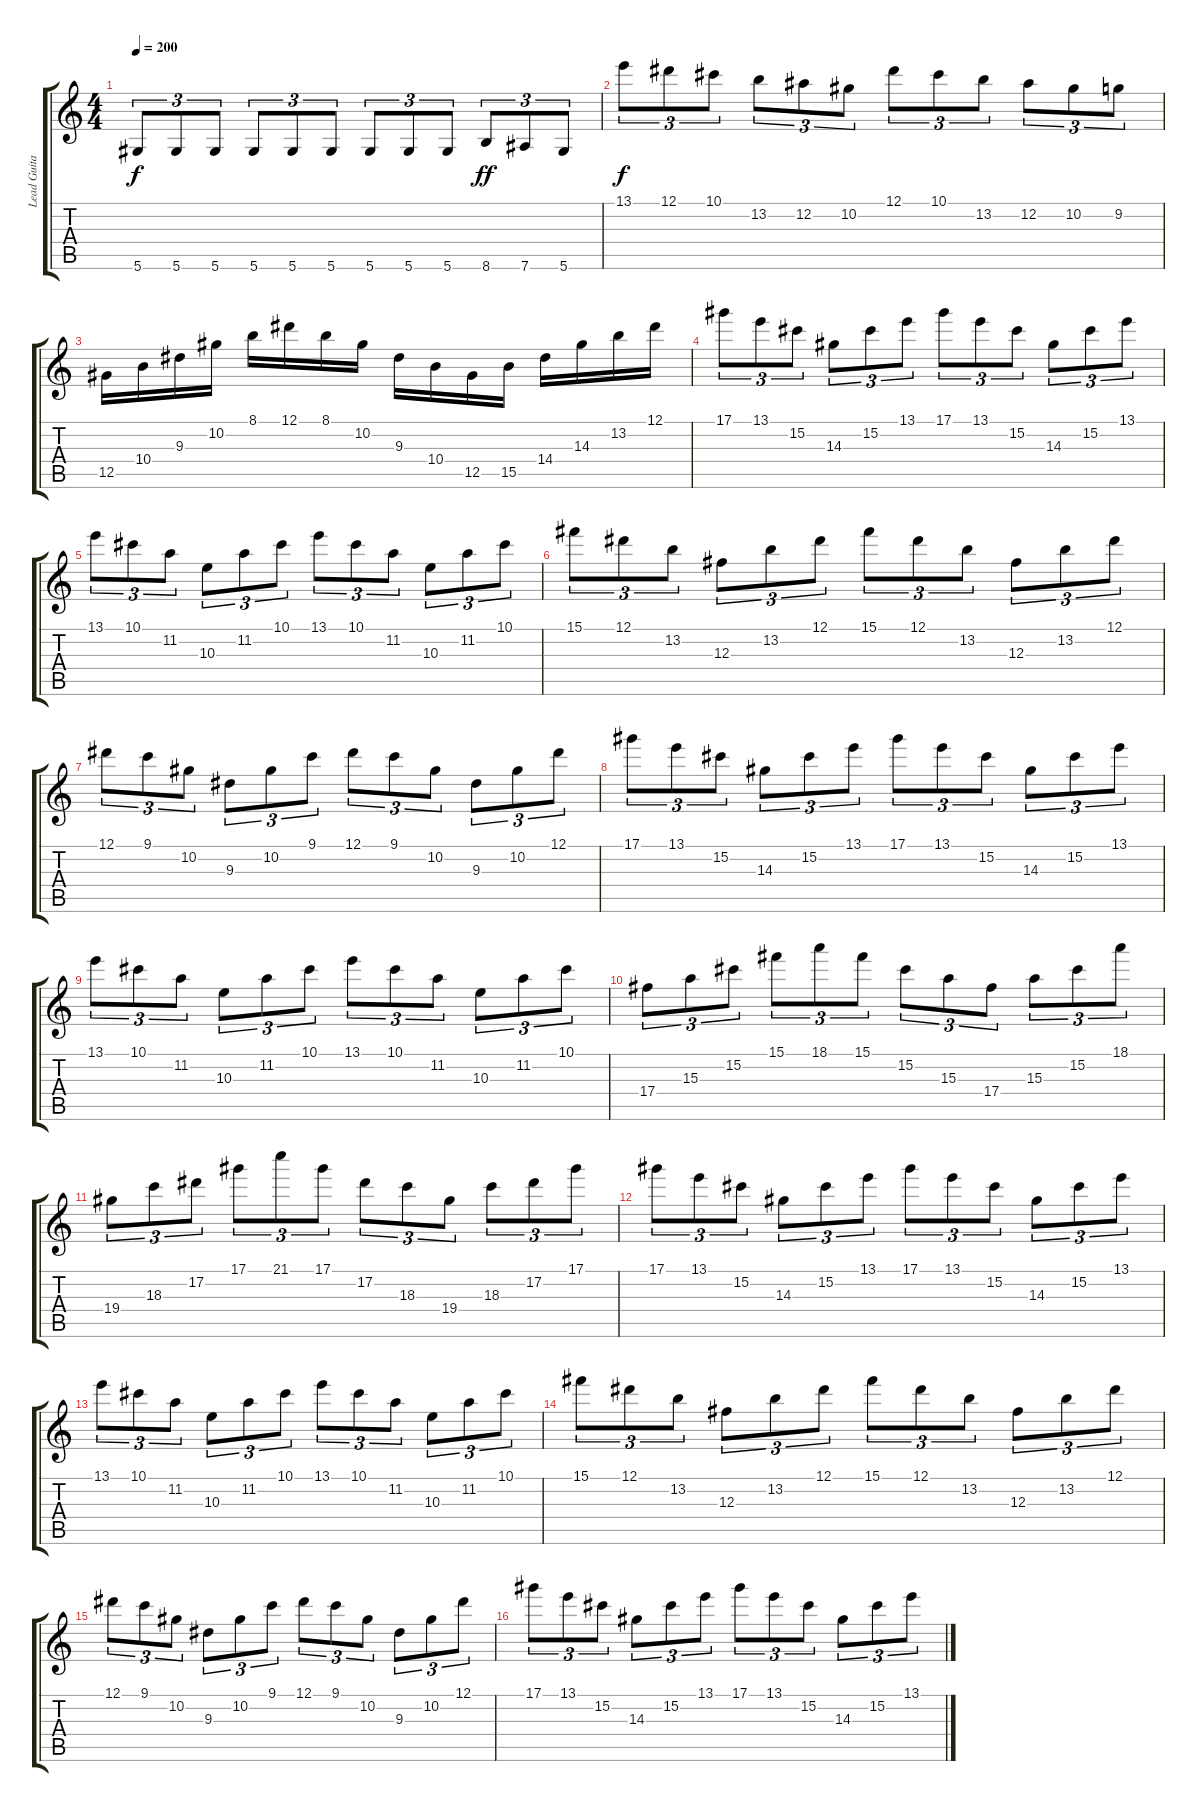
\track ("Lead Guitar" "Lead Guita") {instrument distortionguitar}
\staff {score tabs}
\tuning (Eb4 Bb3 Gb3 Db3 Ab2 Eb2) {hide}
\ts (4 4)
\tempo 200
\clef g2
\ks c
5.6.8{tu (3 2) dy f} 5.6.8{tu (3 2)} 5.6.8{tu (3 2)} 5.6.8{tu (3 2)} 5.6.8{tu (3 2)} 5.6.8{tu (3 2)} 5.6.8{tu (3 2)} 5.6.8{tu (3 2)} 5.6.8{tu (3 2)} 8.6.8{tu (3 2) dy ff} 7.6.8{tu (3 2)} 5.6.8{tu (3 2)} |
13.1.8{tu (3 2) dy f} 12.1.8{tu (3 2)} 10.1.8{tu (3 2)} 13.2.8{tu (3 2)} 12.2.8{tu (3 2)} 10.2.8{tu (3 2)} 12.1.8{tu (3 2)} 10.1.8{tu (3 2)} 13.2.8{tu (3 2)} 12.2.8{tu (3 2)} 10.2.8{tu (3 2)} 9.2.8{tu (3 2)} |
12.5.16 10.4.16 9.3.16 10.2.16 8.1.16 12.1.16 8.1.16 10.2.16 9.3.16 10.4.16 12.5.16 15.5.16 14.4.16 14.3.16 13.2.16 12.1.16 |
17.1.8{tu (3 2)} 13.1.8{tu (3 2)} 15.2.8{tu (3 2)} 14.3.8{tu (3 2)} 15.2.8{tu (3 2)} 13.1.8{tu (3 2)} 17.1.8{tu (3 2)} 13.1.8{tu (3 2)} 15.2.8{tu (3 2)} 14.3.8{tu (3 2)} 15.2.8{tu (3 2)} 13.1.8{tu (3 2)} |
13.1.8{tu (3 2)} 10.1.8{tu (3 2)} 11.2.8{tu (3 2)} 10.3.8{tu (3 2)} 11.2.8{tu (3 2)} 10.1.8{tu (3 2)} 13.1.8{tu (3 2)} 10.1.8{tu (3 2)} 11.2.8{tu (3 2)} 10.3.8{tu (3 2)} 11.2.8{tu (3 2)} 10.1.8{tu (3 2)} |
15.1.8{tu (3 2)} 12.1.8{tu (3 2)} 13.2.8{tu (3 2)} 12.3.8{tu (3 2)} 13.2.8{tu (3 2)} 12.1.8{tu (3 2)} 15.1.8{tu (3 2)} 12.1.8{tu (3 2)} 13.2.8{tu (3 2)} 12.3.8{tu (3 2)} 13.2.8{tu (3 2)} 12.1.8{tu (3 2)} |
12.1.8{tu (3 2)} 9.1.8{tu (3 2)} 10.2.8{tu (3 2)} 9.3.8{tu (3 2)} 10.2.8{tu (3 2)} 9.1.8{tu (3 2)} 12.1.8{tu (3 2)} 9.1.8{tu (3 2)} 10.2.8{tu (3 2)} 9.3.8{tu (3 2)} 10.2.8{tu (3 2)} 12.1.8{tu (3 2)} |
17.1.8{tu (3 2)} 13.1.8{tu (3 2)} 15.2.8{tu (3 2)} 14.3.8{tu (3 2)} 15.2.8{tu (3 2)} 13.1.8{tu (3 2)} 17.1.8{tu (3 2)} 13.1.8{tu (3 2)} 15.2.8{tu (3 2)} 14.3.8{tu (3 2)} 15.2.8{tu (3 2)} 13.1.8{tu (3 2)} |
13.1.8{tu (3 2)} 10.1.8{tu (3 2)} 11.2.8{tu (3 2)} 10.3.8{tu (3 2)} 11.2.8{tu (3 2)} 10.1.8{tu (3 2)} 13.1.8{tu (3 2)} 10.1.8{tu (3 2)} 11.2.8{tu (3 2)} 10.3.8{tu (3 2)} 11.2.8{tu (3 2)} 10.1.8{tu (3 2)} |
17.4.8{tu (3 2)} 15.3.8{tu (3 2)} 15.2.8{tu (3 2)} 15.1.8{tu (3 2)} 18.1.8{tu (3 2)} 15.1.8{tu (3 2)} 15.2.8{tu (3 2)} 15.3.8{tu (3 2)} 17.4.8{tu (3 2)} 15.3.8{tu (3 2)} 15.2.8{tu (3 2)} 18.1.8{tu (3 2)} |
19.4.8{tu (3 2)} 18.3.8{tu (3 2)} 17.2.8{tu (3 2)} 17.1.8{tu (3 2)} 21.1.8{tu (3 2)} 17.1.8{tu (3 2)} 17.2.8{tu (3 2)} 18.3.8{tu (3 2)} 19.4.8{tu (3 2)} 18.3.8{tu (3 2)} 17.2.8{tu (3 2)} 17.1.8{tu (3 2)} |
17.1.8{tu (3 2)} 13.1.8{tu (3 2)} 15.2.8{tu (3 2)} 14.3.8{tu (3 2)} 15.2.8{tu (3 2)} 13.1.8{tu (3 2)} 17.1.8{tu (3 2)} 13.1.8{tu (3 2)} 15.2.8{tu (3 2)} 14.3.8{tu (3 2)} 15.2.8{tu (3 2)} 13.1.8{tu (3 2)} |
13.1.8{tu (3 2)} 10.1.8{tu (3 2)} 11.2.8{tu (3 2)} 10.3.8{tu (3 2)} 11.2.8{tu (3 2)} 10.1.8{tu (3 2)} 13.1.8{tu (3 2)} 10.1.8{tu (3 2)} 11.2.8{tu (3 2)} 10.3.8{tu (3 2)} 11.2.8{tu (3 2)} 10.1.8{tu (3 2)} |
15.1.8{tu (3 2)} 12.1.8{tu (3 2)} 13.2.8{tu (3 2)} 12.3.8{tu (3 2)} 13.2.8{tu (3 2)} 12.1.8{tu (3 2)} 15.1.8{tu (3 2)} 12.1.8{tu (3 2)} 13.2.8{tu (3 2)} 12.3.8{tu (3 2)} 13.2.8{tu (3 2)} 12.1.8{tu (3 2)} |
12.1.8{tu (3 2)} 9.1.8{tu (3 2)} 10.2.8{tu (3 2)} 9.3.8{tu (3 2)} 10.2.8{tu (3 2)} 9.1.8{tu (3 2)} 12.1.8{tu (3 2)} 9.1.8{tu (3 2)} 10.2.8{tu (3 2)} 9.3.8{tu (3 2)} 10.2.8{tu (3 2)} 12.1.8{tu (3 2)} |
17.1.8{tu (3 2)} 13.1.8{tu (3 2)} 15.2.8{tu (3 2)} 14.3.8{tu (3 2)} 15.2.8{tu (3 2)} 13.1.8{tu (3 2)} 17.1.8{tu (3 2)} 13.1.8{tu (3 2)} 15.2.8{tu (3 2)} 14.3.8{tu (3 2)} 15.2.8{tu (3 2)} 13.1.8{tu (3 2)}
